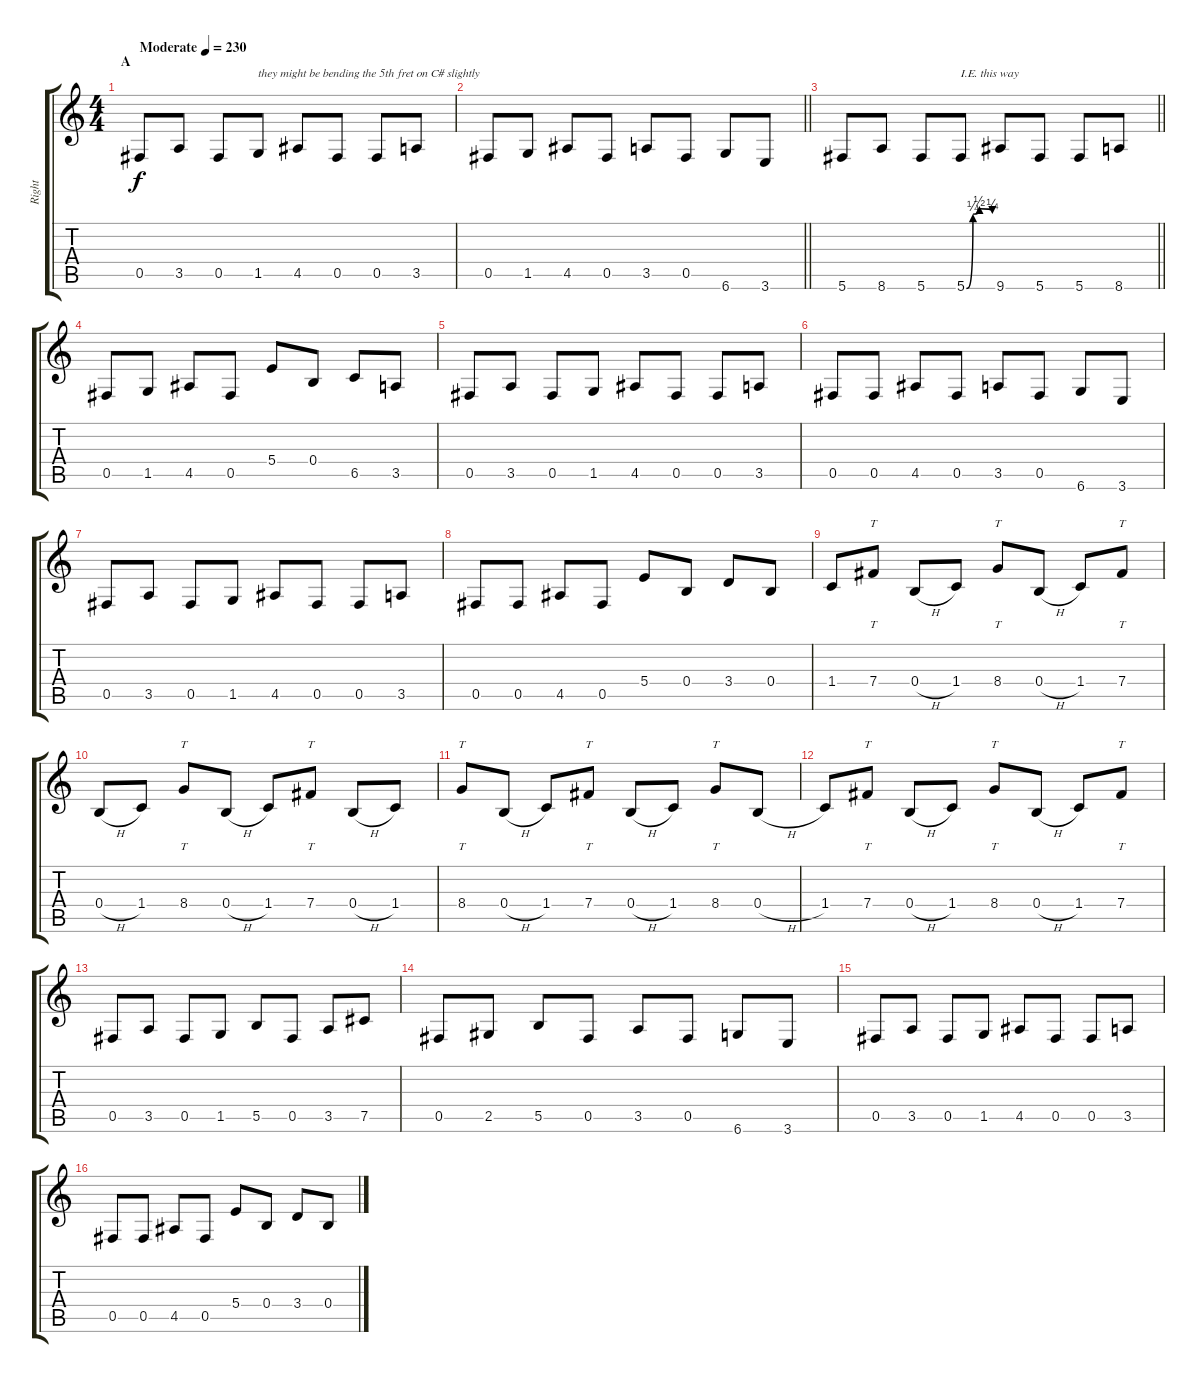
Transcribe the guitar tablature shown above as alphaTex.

\track ("Right" "Right") {instrument distortionguitar}
\staff {score tabs}
\tuning (Db4 Ab3 E3 B2 Gb2 Db2) {hide}
\ts (4 4)
\section ("" "A")
\tempo (230 "Moderate")
\clef g2
\ks c
0.5.8{dy f instrument distortionguitar} 3.5.8 0.5.8 1.5.8{txt "they might be bending the 5th fret on C# slightly"} 4.5.8 0.5.8 0.5.8 3.5.8 |
\barLineRight lightlight
0.5.8 1.5.8 4.5.8 0.5.8 3.5.8 0.5.8 6.6.8 3.6.8 |
\barLineRight lightlight
5.6.8 8.6.8 5.6.8 5.6{be (custom 0 0 15 1 30 2 60 1)}.8{txt "I.E. this way"} 9.6.8 5.6.8 5.6.8 8.6.8 |
0.5.8 1.5.8 4.5.8 0.5.8 5.4.8 0.4.8 6.5.8 3.5.8 |
0.5.8 3.5.8 0.5.8 1.5.8 4.5.8 0.5.8 0.5.8 3.5.8 |
0.5.8 0.5.8 4.5.8 0.5.8 3.5.8 0.5.8 6.6.8 3.6.8 |
0.5.8 3.5.8 0.5.8 1.5.8 4.5.8 0.5.8 0.5.8 3.5.8 |
0.5.8 0.5.8 4.5.8 0.5.8 5.4.8 0.4.8 3.4.8 0.4.8 |
1.4.8 7.4.8{tt} 0.4{h}.8 1.4.8 8.4.8{tt} 0.4{h}.8 1.4.8 7.4.8{tt} |
0.4{h}.8 1.4.8 8.4.8{tt} 0.4{h}.8 1.4.8 7.4.8{tt} 0.4{h}.8 1.4.8 |
8.4.8{tt} 0.4{h}.8 1.4.8 7.4.8{tt} 0.4{h}.8 1.4.8 8.4.8{tt} 0.4{h}.8 |
1.4.8 7.4.8{tt} 0.4{h}.8 1.4.8 8.4.8{tt} 0.4{h}.8 1.4.8 7.4.8{tt} |
0.5.8 3.5.8 0.5.8 1.5.8 5.5.8 0.5.8 3.5.8 7.5.8 |
0.5.8 2.5.8 5.5.8 0.5.8 3.5.8 0.5.8 6.6.8 3.6.8 |
0.5.8 3.5.8 0.5.8 1.5.8 4.5.8 0.5.8 0.5.8 3.5.8 |
0.5.8 0.5.8 4.5.8 0.5.8 5.4.8 0.4.8 3.4.8 0.4.8
